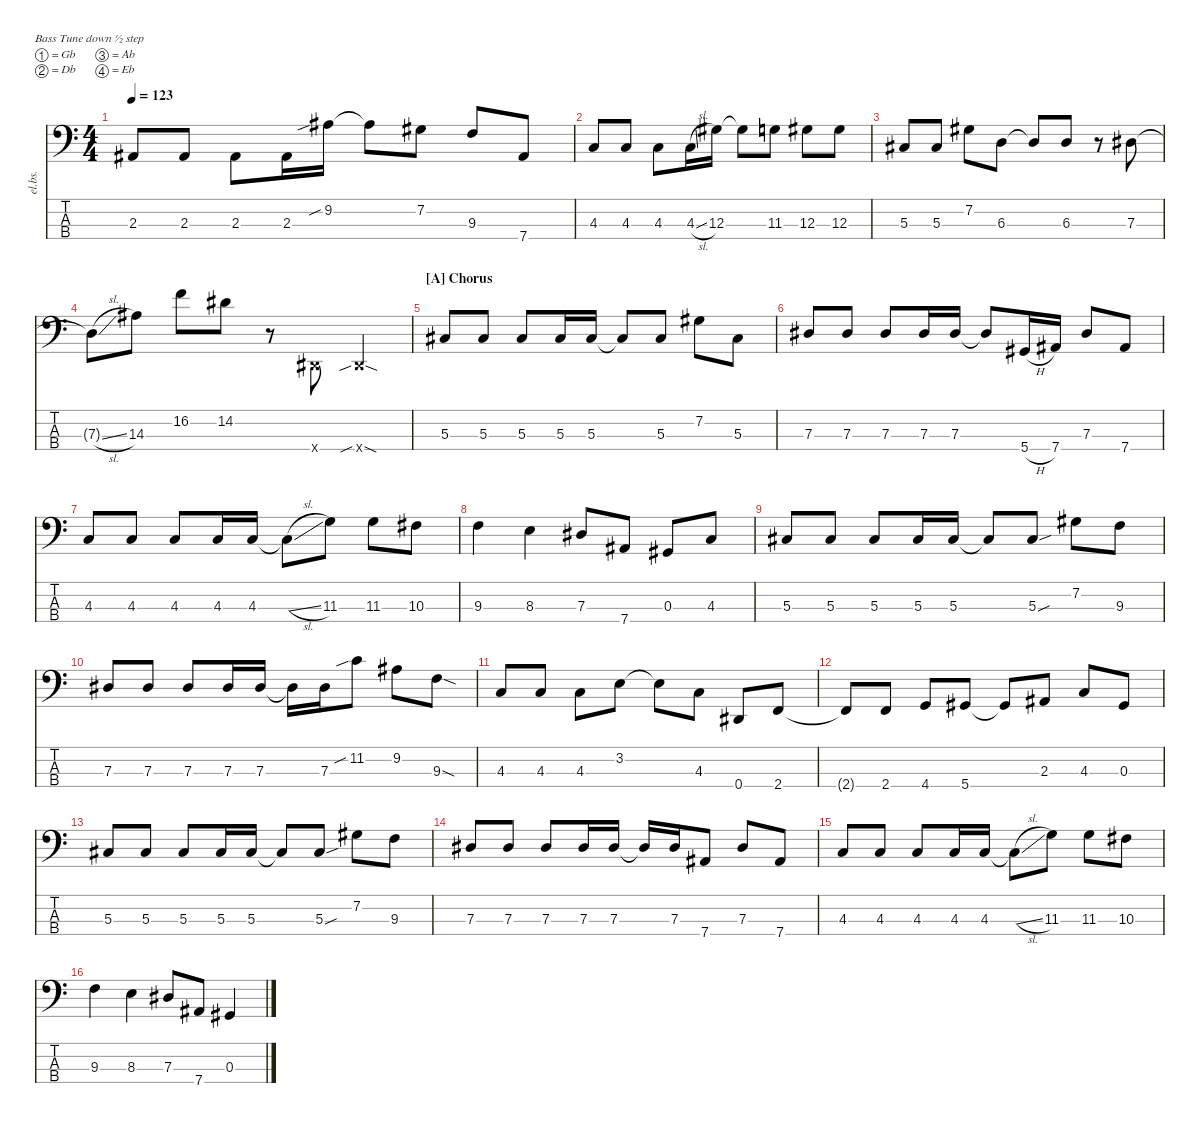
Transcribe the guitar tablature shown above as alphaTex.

\defaultSystemsLayout 4
\hideDynamics
\bracketExtendMode nobrackets
\track ("Electric Bass" "el.bs.") {instrument electricbassfinger}
\staff {score tabs}
\tuning (Gb2 Db2 Ab1 Eb1)
\ts (4 4)
\tempo 123
\clef f4
\ks c
2.3{acc #}.8{dy mf beam Up} 2.3{acc #}.8{beam Up} 2.3{acc #}.8{beam Down} 2.3{acc #}.16{beam Down} 9.2{sib acc #}.16{beam Down} 9.2{t acc #}.8{beam Down} 7.2{acc #}.8{beam Down} 9.3.8{beam Up} 7.4{acc #}.8{beam Up} |
4.3.8{beam Up} 4.3.8{beam Up} 4.3.8{beam Down} 4.3{sl}.16{beam Down} 12.3{acc #}.16{beam Down} 12.3{t acc #}.8{beam Down} 11.3.8{beam Down} 12.3{acc #}.8{beam Down} 12.3{acc #}.8{beam Down} |
5.3{acc #}.8{beam Up} 5.3{acc #}.8{beam Up} 7.2{acc #}.8{beam Down} 6.3.8{beam Down} 6.3{t}.8{beam Up} 6.3.8{beam Up} r.8{beam Down} 7.3{acc #}.8{beam Down} |
7.3{sl t acc #}.8{beam Down} 14.3{acc #}.8{beam Down} 16.2.8{beam Down} 14.2{acc #}.8{beam Down} r.8{beam Down} 0.4{x acc #}.8{beam Up} 0.4{sib sod x acc #}.4{beam Up} |
\section ("A" "Chorus")
5.3{acc #}.8{beam Up} 5.3{acc #}.8{beam Up} 5.3{acc #}.8{beam Up} 5.3{acc #}.16{beam Up} 5.3{acc #}.16{beam Up} 5.3{t acc #}.8{beam Up} 5.3{acc #}.8{beam Up} 7.2{acc #}.8{beam Down} 5.3{acc #}.8{beam Down} |
7.3{acc #}.8{beam Up} 7.3{acc #}.8{beam Up} 7.3{acc #}.8{beam Up} 7.3{acc #}.16{beam Up} 7.3{acc #}.16{beam Up} 7.3{t acc #}.8{beam Up} 5.4{h acc #}.16{beam Up} 7.4{acc #}.16{beam Up} 7.3{acc #}.8{beam Up} 7.4{acc #}.8{beam Up} |
4.3.8{beam Up} 4.3.8{beam Up} 4.3.8{beam Up} 4.3.16{beam Up} 4.3.16{beam Up} 4.3{sl t}.8{beam Down} 11.3.8{beam Down} 11.3.8{beam Down} 10.3{acc #}.8{beam Down} |
9.3.4{beam Down} 8.3.4{beam Down} 7.3{acc #}.8{beam Up} 7.4{acc #}.8{beam Up} 0.3{acc #}.8{beam Up} 4.3.8{beam Up} |
5.3{acc #}.8{beam Up} 5.3{acc #}.8{beam Up} 5.3{acc #}.8{beam Up} 5.3{acc #}.16{beam Up} 5.3{acc #}.16{beam Up} 5.3{t acc #}.8{beam Up} 5.3{sou acc #}.8{beam Up} 7.2{acc #}.8{beam Down} 9.3.8{beam Down} |
7.3{acc #}.8{beam Up} 7.3{acc #}.8{beam Up} 7.3{acc #}.8{beam Up} 7.3{acc #}.16{beam Up} 7.3{acc #}.16{beam Up} 7.3{t acc #}.16{beam Down} 7.3{acc #}.16{beam Down} 11.2{sib}.8{beam Down} 9.2{acc #}.8{beam Down} 9.3{sod}.8{beam Down} |
4.3.8{beam Up} 4.3.8{beam Up} 4.3.8{beam Down} 3.2.8{beam Down} 3.2{t}.8{beam Down} 4.3.8{beam Down} 0.4{acc #}.8{beam Up} 2.4.8{beam Up} |
2.4{t}.8{beam Up} 2.4.8{beam Up} 4.4.8{beam Up} 5.4{acc #}.8{beam Up} 5.4{t acc #}.8{beam Up} 2.3{acc #}.8{beam Up} 4.3.8{beam Up} 0.3{acc #}.8{beam Up} |
5.3{acc #}.8{beam Up} 5.3{acc #}.8{beam Up} 5.3{acc #}.8{beam Up} 5.3{acc #}.16{beam Up} 5.3{acc #}.16{beam Up} 5.3{t acc #}.8{beam Up} 5.3{sou acc #}.8{beam Up} 7.2{acc #}.8{beam Down} 9.3.8{beam Down} |
7.3{acc #}.8{beam Up} 7.3{acc #}.8{beam Up} 7.3{acc #}.8{beam Up} 7.3{acc #}.16{beam Up} 7.3{acc #}.16{beam Up} 7.3{t acc #}.16{beam Up} 7.3{acc #}.16{beam Up} 7.4{acc #}.8{beam Up} 7.3{acc #}.8{beam Up} 7.4{acc #}.8{beam Up} |
4.3.8{beam Up} 4.3.8{beam Up} 4.3.8{beam Up} 4.3.16{beam Up} 4.3.16{beam Up} 4.3{sl t}.8{beam Down} 11.3.8{beam Down} 11.3.8{beam Down} 10.3{acc #}.8{beam Down} |
9.3.4{beam Down} 8.3.4{beam Down} 7.3{acc #}.8{beam Up} 7.4{acc #}.8{beam Up} 0.3{acc #}.4{beam Up}
